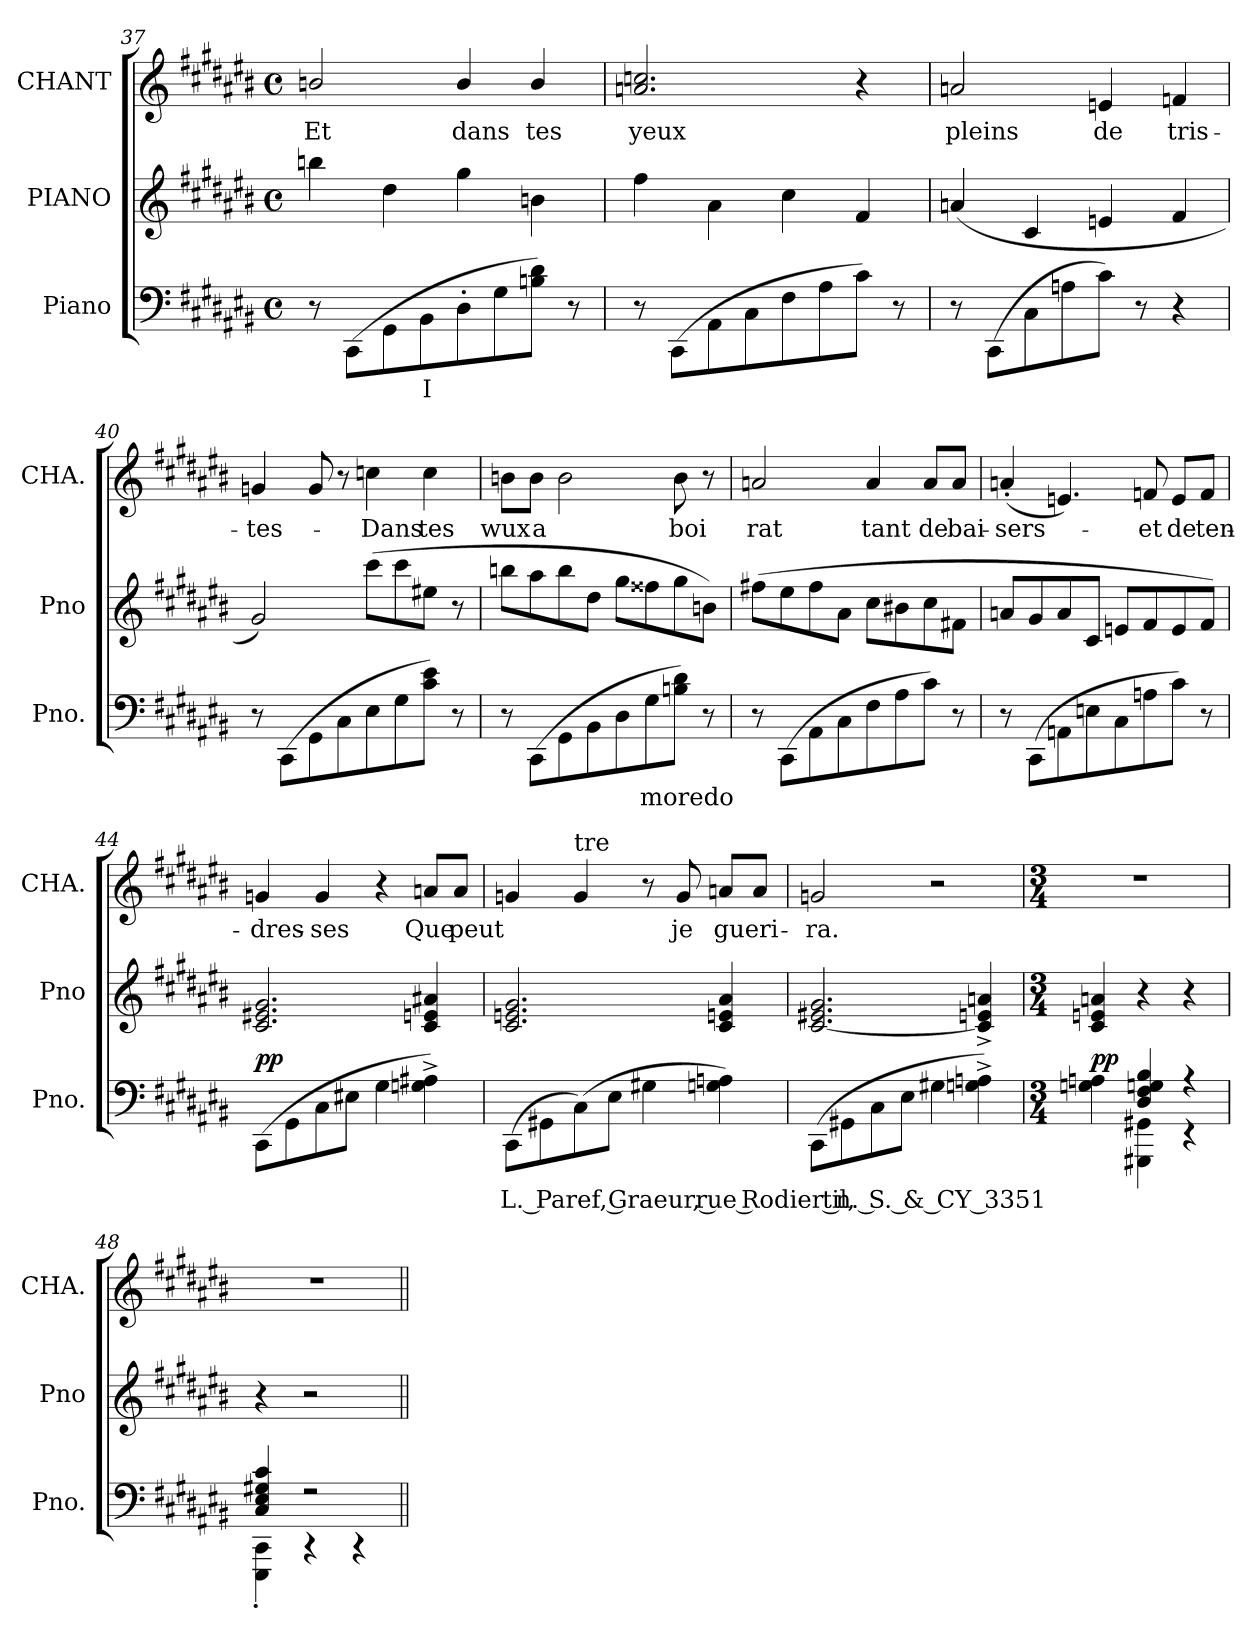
**kern	**text	**dynam	**kern	**kern	**text
*part3	*part3	*part3	*part2	*part1	*part1
*staff3	*staff3	*staff3	*staff2	*staff1	*staff1
*I"Piano	*	*	*I"PIANO	*I"CHANT	*
*I'Pno.	*	*	*I'Pno	*I'CHA.	*
*clefF4	*	*	*clefG2	*clefG2	*
*k[f#c#g#d#a#e#b#]	*	*	*k[f#c#g#d#a#e#b#]	*k[f#c#g#d#a#e#b#]	*
*C#:	*	*	*C#:	*C#:	*
*M4/4	*	*	*M4/4	*M4/4	*
*met(c)	*	*	*met(c)	*met(c)	*
=37	=37	=37	=37	=37	=37
8r	.	.	4bbn\	2b/	Et
(8CC#\L	.	.	.	.	.
8GG#\	.	.	4dd#\	.	.
8BB#\	I	.	.	.	.
8D#'\	.	.	4gg#\	4b/	dans
8G#\	.	.	.	.	.
8Bn\ 8d#\J)	.	.	4bn\	4b/	tes
8r	.	.	.	.	.
=38	=38	=38	=38	=38	=38
8r	.	.	4ff#\	2.a/ 2.cc/	yeux
(8CC#\L	.	.	.	.	.
8AA#\	.	.	4a#\	.	.
8C#\	.	.	.	.	.
8F#\	.	.	4cc#\	.	.
8A#\	.	.	.	.	.
8c#\J)	.	.	4f#/	4r	.
8r	.	.	.	.	.
!!LO:LB:g=z
=39	=39	=39	=39	=39	=39
8r	.	.	(4an/	2a/	pleins
(8CC#\L	.	.	.	.	.
8C#\	.	.	4c#/	.	.
8An\	.	.	.	.	.
8c#\J)	.	.	4en/	4en/	de
8r	.	.	.	.	.
4r	.	.	4f#/	4f/	tris-
=40	=40	=40	=40	=40	=40
8r	.	.	2g#/)	4g/	tes-
(8CC#\L	.	.	.	.	.
8GG#\	.	.	.	8g/	.
8C#\	.	.	.	8r	.
8E#\	.	.	(8ccc#\L	4cc\	Dans
8G#\	.	.	8ccc#\	.	.
8c#\ 8e#\J)	.	.	8ee#X\J	4cc\	tes
8r	.	.	8r	.	.
=41	=41	=41	=41	=41	=41
8r	.	.	8bbn\L	8b\L	wux
(8CC#\L	.	.	8aa#\	8b\J	a
8GG#\	.	.	8bb\	2b\	.
8BB#\	.	.	8dd#\J	.	.
8D#\	.	.	8gg#\L	.	.
8G#\	moredo	.	8ff##X\	.	.
8Bn\ 8d#\J)	.	.	8gg#\	8b\	boi
8r	.	.	8bn\J)	8r	.
!!LO:LB:g=z
=42	=42	=42	=42	=42	=42
8r	.	.	(8ff#X\L	2a/	rat
(8CC#\L	.	.	8ee#\	.	.
8AA#\	.	.	8ff#\	.	.
8C#\	.	.	8a#\J	.	.
8F#\	.	.	8cc#\L	4a/	tant
8A#\	.	.	8b#X\	.	.
8c#\J)	.	.	8cc#\	8a/L	de
8r	.	.	8f#X\J	8a/J	bai-
=43	=43	=43	=43	=43	=43
8r	.	.	8an/L	(4an'/	sers-
(8CC#\L	.	.	8g#/	.	.
8AAn\	.	.	8a/	4.e/)	.
8En\	.	.	8c#/J	.	.
8C#\	.	.	8en/L	.	.
8An\	.	.	8f#/	8f/	et
8c#\J)	.	.	8e/	8e/L	de
8r	.	.	8f#/J)	8f/J	ten-
=44	=44	=44	=44	=44	=44
(8CC#\L	.	pp	2.c#/ 2.e#X/ 2.g#/	4g/	dres-
8GG#\	.	.	.	.	.
8C#\	.	.	.	4g/	ses
8E#X\J	.	.	.	.	.
4G#\	.	.	.	4r	.
4Gn^\ 4A#X^\)	.	.	4c#/ 4en/ 4a#X/	8an/L	Que
.	.	.	.	8a/J	peut
!!LO:LB:g=z
=45	=45	=45	=45	=45	=45
(8CC#\L	L. Paref, Graeur, rue Rodier til,	.	2.c#/ 2.en/ 2.g#/	4g/	.
8GG#X\	.	.	.	.	.
!	!	!	!	!LO:TX:t=tre	!
(8C#\)	.	.	.	4g/	.
8E#\J	.	.	.	.	.
4G#X\	.	.	.	8r	.
.	.	.	.	8g/	je
4Gn\ 4An\)	.	.	4c#/ 4en/ 4a#/	8an/L	gueri-
.	.	.	.	8a/J	.
=46	=46	=46	=46	=46	=46
(8CC#\L	.	.	[2.c#/ 2.e#X/ 2.g#/	2g/	ra.
8GG#X\	n. S. & CY 3351	.	.	.	.
8C#\	.	.	.	.	.
8E#\J	.	.	.	.	.
4G#X\	.	.	.	2r	.
4Gn^\ 4An^\)	.	.	4c#]^/ 4en^/ 4an^/	.	.
=47	=47	=47	=47	=47	=47
*M3/4	*	*	*M3/4	*M3/4	*
*^	*	*	*	*	*
4ryy	4Gn\ 4An\	.	pp	4c#/ 4en/ 4an/	2.r	.
4D#/ 4F#/ 4Gn/ 4B#/	4GGG#X\ 4GG#X\	.	.	4r	.	.
4r	4r	.	.	4r	.	.
=48	=48	=48	=48	=48	=48	=48
4C#/ 4E#/ 4G#X/ 4c#/	4EEE#'\ 4CC#'\	.	.	4r	2.r	.
2r	4r	.	.	2r	.	.
.	4r	.	.	.	.	.
*v	*v	*	*	*	*	*
=||	=||	=||	=||	=||	=||
*-	*-	*-	*-	*-	*-
